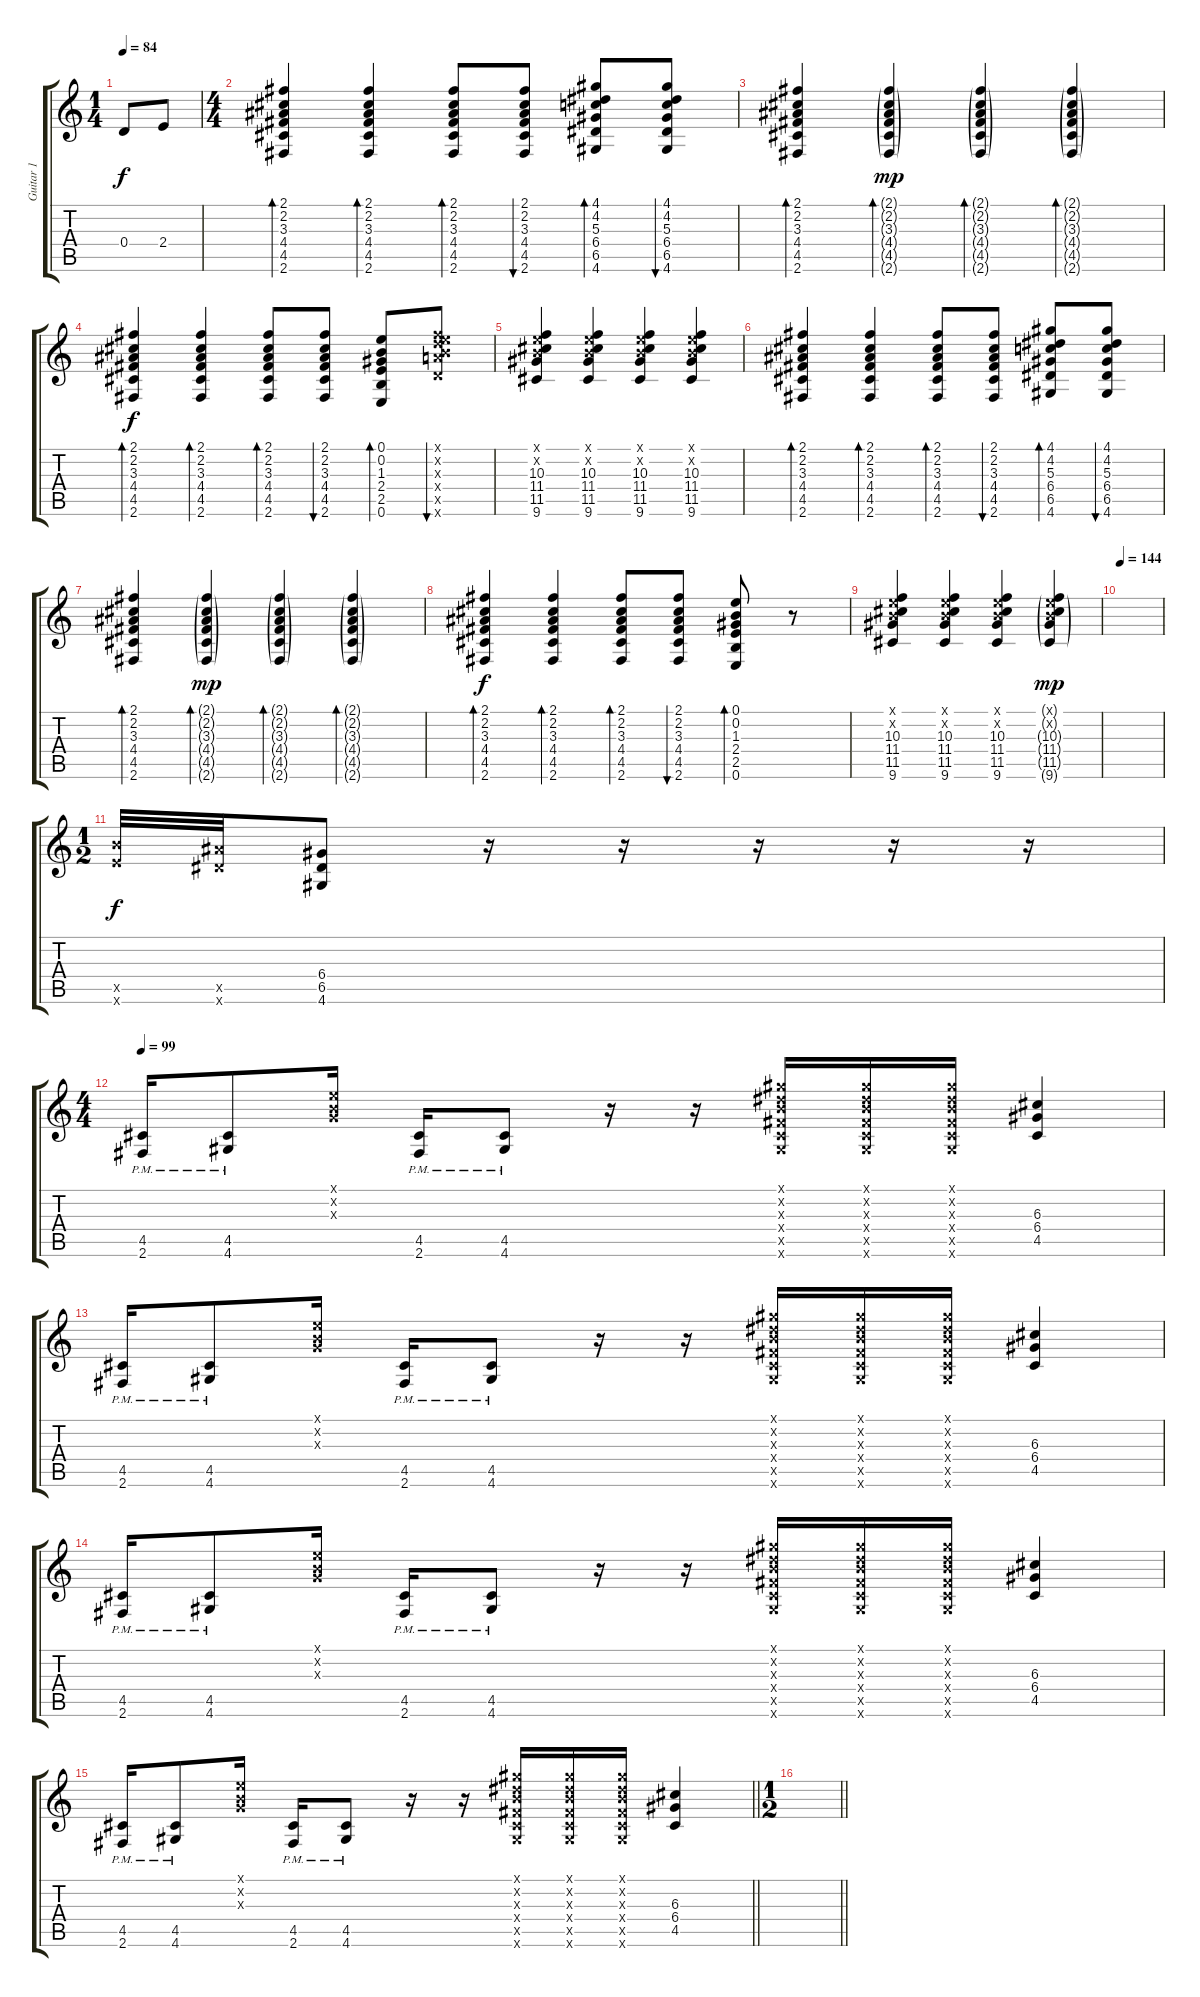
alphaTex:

\track ("Guitar 1" "Guitar 1") {instrument distortionguitar}
\staff {score tabs}
\tuning (E4 B3 G3 D3 A2 E2) {hide}
\ts (1 4)
\tempo 84
\clef g2
\ks c
0.4.8{dy f instrument acousticguitarsteel} 2.4.8 |
\ts (4 4)
(2.1 2.2 3.3 4.4 4.5 2.6).4{bd 60} (2.1 2.2 3.3 4.4 4.5 2.6).4{bd 60} (2.1 2.2 3.3 4.4 4.5 2.6).8{bd 60} (2.1 2.2 3.3 4.4 4.5 2.6).8{bu 60} (4.1 4.2 5.3 6.4 6.5 4.6).8{bd 60} (4.1 4.2 5.3 6.4 6.5 4.6).8{bu 60} |
(2.1 2.2 3.3 4.4 4.5 2.6).4{bd 60} (2.1{g} 2.2{g} 3.3{g} 4.4{g} 4.5{g} 2.6{g}).4{bd 60 dy mp} (2.1{g} 2.2{g} 3.3{g} 4.4{g} 4.5{g} 2.6{g}).4{bd 60} (2.1{g} 2.2{g} 3.3{g} 4.4{g} 4.5{g} 2.6{g}).4{bd 60} |
(2.1 2.2 3.3 4.4 4.5 2.6).4{bd 60 dy f} (2.1 2.2 3.3 4.4 4.5 2.6).4{bd 60} (2.1 2.2 3.3 4.4 4.5 2.6).8{bd 60} (2.1 2.2 3.3 4.4 4.5 2.6).8{bu 60} (0.1 0.2 1.3 2.4 2.5 0.6).8{bd 60} (0.1{x} 0.2{x} 11.3{x} 12.4{x} 12.5{x} 10.6{x}).8{bu 60} |
(0.1{x} 0.2{x} 10.3 11.4 11.5 9.6).4 (0.1{x} 0.2{x} 10.3 11.4 11.5 9.6).4 (0.1{x} 0.2{x} 10.3 11.4 11.5 9.6).4 (0.1{x} 0.2{x} 10.3 11.4 11.5 9.6).4 |
(2.1 2.2 3.3 4.4 4.5 2.6).4{bd 60} (2.1 2.2 3.3 4.4 4.5 2.6).4{bd 60} (2.1 2.2 3.3 4.4 4.5 2.6).8{bd 60} (2.1 2.2 3.3 4.4 4.5 2.6).8{bu 60} (4.1 4.2 5.3 6.4 6.5 4.6).8{bd 60} (4.1 4.2 5.3 6.4 6.5 4.6).8{bu 60} |
(2.1 2.2 3.3 4.4 4.5 2.6).4{bd 60} (2.1{g} 2.2{g} 3.3{g} 4.4{g} 4.5{g} 2.6{g}).4{bd 60 dy mp} (2.1{g} 2.2{g} 3.3{g} 4.4{g} 4.5{g} 2.6{g}).4{bd 60} (2.1{g} 2.2{g} 3.3{g} 4.4{g} 4.5{g} 2.6{g}).4{bd 60} |
(2.1 2.2 3.3 4.4 4.5 2.6).4{bd 60 dy f} (2.1 2.2 3.3 4.4 4.5 2.6).4{bd 60} (2.1 2.2 3.3 4.4 4.5 2.6).8{bd 60} (2.1 2.2 3.3 4.4 4.5 2.6).8{bu 60} (0.1 0.2 1.3 2.4 2.5 0.6).8{bd 60} r.8 |
(0.1{x} 0.2{x} 10.3 11.4 11.5 9.6).4 (0.1{x} 0.2{x} 10.3 11.4 11.5 9.6).4 (0.1{x} 0.2{x} 10.3 11.4 11.5 9.6).4 (0.1{g x} 0.2{g x} 10.3{g} 11.4{g} 11.5{g} 9.6{g}).4{dy mp} |
\tempo 144
|
\ts (1 2)
(14.5{x} 12.6{x}).32{dy f} (13.5{x} 11.6{x}).32 (6.4 6.5 4.6).8 r.16 r.16 r.16 r.16 r.16 |
\ts (4 4)
\tempo 99
(4.5{pm} 2.6{pm}).16 (4.5{pm} 4.6{pm}).8 (0.1{x} 0.2{x} 0.3{x}).16 (4.5{pm} 2.6{pm}).16 (4.5{pm} 4.6{pm}).8 r.16 r.16 (4.1{x} 4.2{x} 4.3{x} 4.4{x} 4.5{x} 4.6{x}).16 (4.1{x} 4.2{x} 4.3{x} 4.4{x} 4.5{x} 4.6{x}).16 (4.1{x} 4.2{x} 4.3{x} 4.4{x} 4.5{x} 4.6{x}).16 (6.3 6.4 4.5).4 |
(4.5{pm} 2.6{pm}).16 (4.5{pm} 4.6{pm}).8 (0.1{x} 0.2{x} 0.3{x}).16 (4.5{pm} 2.6{pm}).16 (4.5{pm} 4.6{pm}).8 r.16 r.16 (4.1{x} 4.2{x} 4.3{x} 4.4{x} 4.5{x} 4.6{x}).16 (4.1{x} 4.2{x} 4.3{x} 4.4{x} 4.5{x} 4.6{x}).16 (4.1{x} 4.2{x} 4.3{x} 4.4{x} 4.5{x} 4.6{x}).16 (6.3 6.4 4.5).4 |
(4.5{pm} 2.6{pm}).16 (4.5{pm} 4.6{pm}).8 (0.1{x} 0.2{x} 0.3{x}).16 (4.5{pm} 2.6{pm}).16 (4.5{pm} 4.6{pm}).8 r.16 r.16 (4.1{x} 4.2{x} 4.3{x} 4.4{x} 4.5{x} 4.6{x}).16 (4.1{x} 4.2{x} 4.3{x} 4.4{x} 4.5{x} 4.6{x}).16 (4.1{x} 4.2{x} 4.3{x} 4.4{x} 4.5{x} 4.6{x}).16 (6.3 6.4 4.5).4 |
\barLineRight lightlight
(4.5{pm} 2.6{pm}).16 (4.5{pm} 4.6{pm}).8 (0.1{x} 0.2{x} 0.3{x}).16 (4.5{pm} 2.6{pm}).16 (4.5{pm} 4.6{pm}).8 r.16 r.16 (4.1{x} 4.2{x} 4.3{x} 4.4{x} 4.5{x} 4.6{x}).16 (4.1{x} 4.2{x} 4.3{x} 4.4{x} 4.5{x} 4.6{x}).16 (4.1{x} 4.2{x} 4.3{x} 4.4{x} 4.5{x} 4.6{x}).16 (6.3 6.4 4.5).4 |
\ts (1 2)
\barLineRight lightlight
